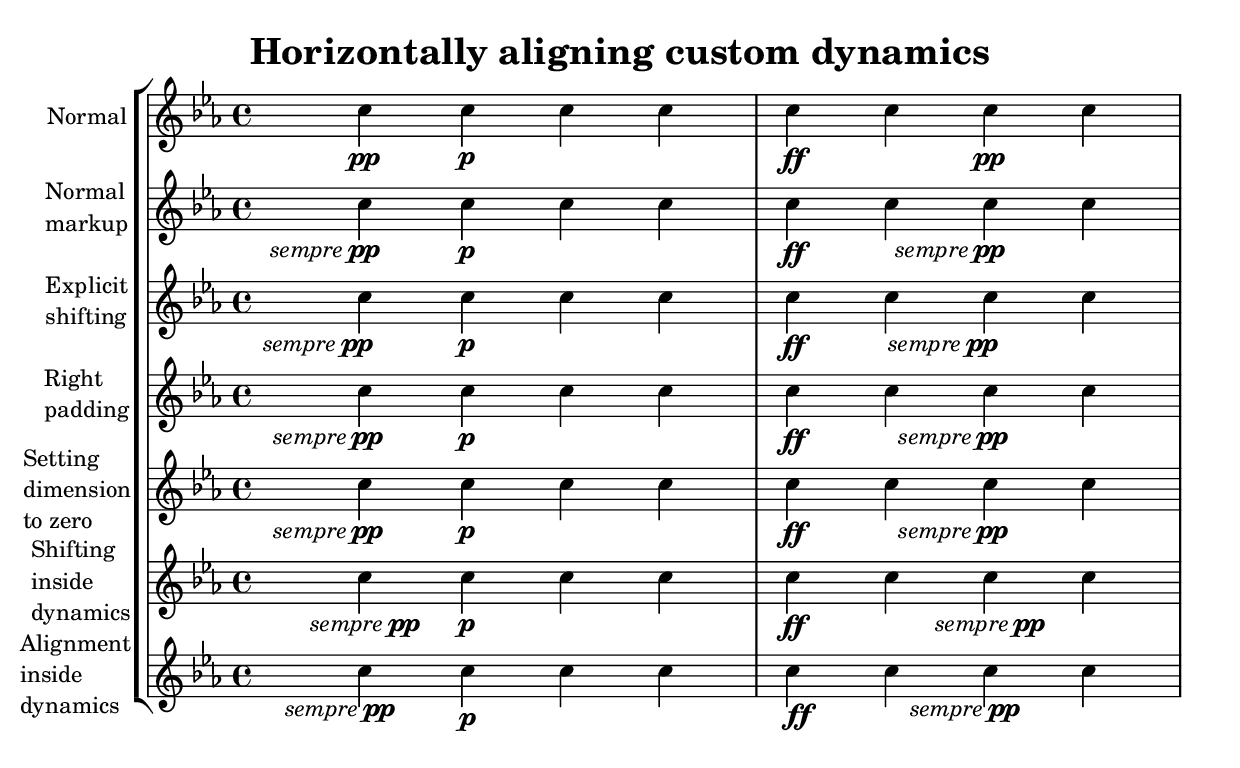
%% Do not edit this file; it is automatically
%% generated from LSR http://lsr.dsi.unimi.it
%% This file is in the public domain.
\version "2.13.10"

\header {
  lsrtags = "expressive-marks, tweaks-and-overrides"

  texidoc = "
Some dynamic expressions involve additional text, like @qq{sempre pp}.
Since dynamics are usually centered under the note, the \\pp would be
displayed way after the note it applies to.

To correctly align the @qq{sempre pp} horizontally, so that it is
aligned as if it were only the \\pp, there are several approaches:

* Simply use @code{\\once\\override DynamicText #'X-offset = #-9.2}
before the note with the dynamics to manually shift it to the correct
position. Drawback: This has to be done manually each time you use that
dynamic markup... * Add some padding (@code{#:hspace 7.1}) into the
definition of your custom dynamic mark, so that after lilypond
center-aligns it, it is already correctly aligned. Drawback: The
padding really takes up that space and does not allow any other markup
or dynamics to be shown in that position.

* Shift the dynamic script @code{\\once\\override ... #'X-offset = ..}.
Drawback: @code{\\once\\override} is needed for every invocation!

* Set the dimensions of the additional text to 0 (using
@code{#:with-dimensions '(0 . 0) '(0 . 0)}). Drawback: To LilyPond
@qq{sempre} has no extent, so it might put other stuff there and create
collisions (which are not detected by the collision detection!). Also,
there seems to be some spacing, so it's not exactly the same alignment
as without the additional text

* Add an explicit shifting directly inside the scheme function for the
dynamic-script.

* Set an explicit alignment inside the dynamic-script. By default, this
won't have any effect, only if one sets X-offset! Drawback: One needs
to set @code{DynamicText #'X-offset}, which will apply to all dynamic
texts! Also, it is aligned at the right edge of the additional text,
not at the center of pp.




"
  doctitle = "Horizontally aligning custom dynamics (e.g. \"sempre pp\" \"piu f\" \"subito p\")"
} % begin verbatim

\header { title = "Horizontally aligning custom dynamics" }

\paper { ragged-right = ##f }

% Solution 1: Using a simple markup with a particular halign value
% Drawback: It's a markup, not a dynamic command, so \dynamicDown
%           etc. will have no effect
semppMarkup = \markup { \halign #1.4 \italic "sempre" \dynamic "pp" }

% Solution 2: Using a dynamic script & shifting with
%             \once \override ... #'X-offset = ..
% Drawback: \once \override needed for every invocation
semppK =
#(make-dynamic-script
  (markup #:line
          (#:normal-text
           #:italic "sempre"
           #:dynamic "pp")))

% Solution 3: Padding the dynamic script so the center-alignment
%             puts it at the correct position
% Drawback: the padding really reserves the space, nothing else can be there
semppT =
#(make-dynamic-script
  (markup #:line
          (#:normal-text
           #:italic "sempre"
           #:dynamic "pp"
           #:hspace 7.1)))

% Solution 4: Dynamic, setting the dimensions of the additional text to 0
% Drawback: To lilypond "sempre" has no extent, so it might put
%           other stuff there => collisions
% Drawback: Also, there seems to be some spacing, so it's not exactly the
%           same alignment as without the additional text
semppM =
#(make-dynamic-script
  (markup #:line
          (#:with-dimensions '(0 . 0) '(0 . 0)
                             #:right-align
                             #:normal-text
                             #:italic "sempre"
                             #:dynamic "pp")))

% Solution 5: Dynamic with explicit shifting inside the scheme function
semppG =
#(make-dynamic-script
  (markup #:hspace 0
          #:translate '(-18.85 . 0)
          #:line (#:normal-text
                  #:italic "sempre"
                  #:dynamic "pp")))

% Solution 6: Dynamic with explicit alignment. This has only effect
%             if one sets X-offset!
% Drawback: One needs to set DynamicText #'X-offset!
% Drawback: Aligned at the right edge of the additional text,
%           not at the center of pp
semppMII =
#(make-dynamic-script
  (markup #:line (#:right-align
                  #:normal-text
                  #:italic "sempre"
                  #:dynamic "pp")))

\context StaffGroup <<
  \context Staff = "s" <<
    \set Staff.instrumentName = #"Normal"
    \relative c'' {
      \key es \major
      c4\pp c\p c c | c\ff c c\pp c
    }
  >>
  \context Staff = "sMarkup" <<
    \set Staff.instrumentName = \markup \column { Normal markup }
    \relative c'' {
      \key es \major
      c4-\semppMarkup c\p c c | c\ff c c-\semppMarkup c
    }
  >>
  \context Staff = "sK" <<
    \set Staff.instrumentName = \markup \column { Explicit shifting }
    \relative c'' {
      \key es \major
      \once \override DynamicText #'X-offset = #-9.2
      c4\semppK c\p c c
      c4\ff c
      \once \override DynamicText #'X-offset = #-9.2
      c4\semppK c
    }
  >>
  \context Staff = "sT" <<
    \set Staff.instrumentName = \markup \column { Right padding }
    \relative c'' {
      \key es \major
      c4\semppT c\p c c | c\ff c c\semppT c
    }
  >>
  \context Staff = "sM" <<
    \set Staff.instrumentName = \markup \column { Setting dimension "to zero" }
    \relative c'' {
      \key es \major
      c4\semppM c\p c c | c\ff c c\semppM c
    }
  >>
  \context Staff = "sG" <<
    \set Staff.instrumentName = \markup \column { Shifting inside dynamics }
    \relative c'' {
      \key es \major
      c4\semppG c\p c c | c\ff c c\semppG c
    }
  >>
  \context Staff = "sMII" <<
    \set Staff.instrumentName = \markup \column { Alignment inside dynamics }
    \relative c'' {
      \key es \major
      % Setting to ##f (false) gives the same result
      \override DynamicText #'X-offset = #0
      c4\semppMII c\p c c | c\ff c c\semppMII c
    }
  >>
>>

